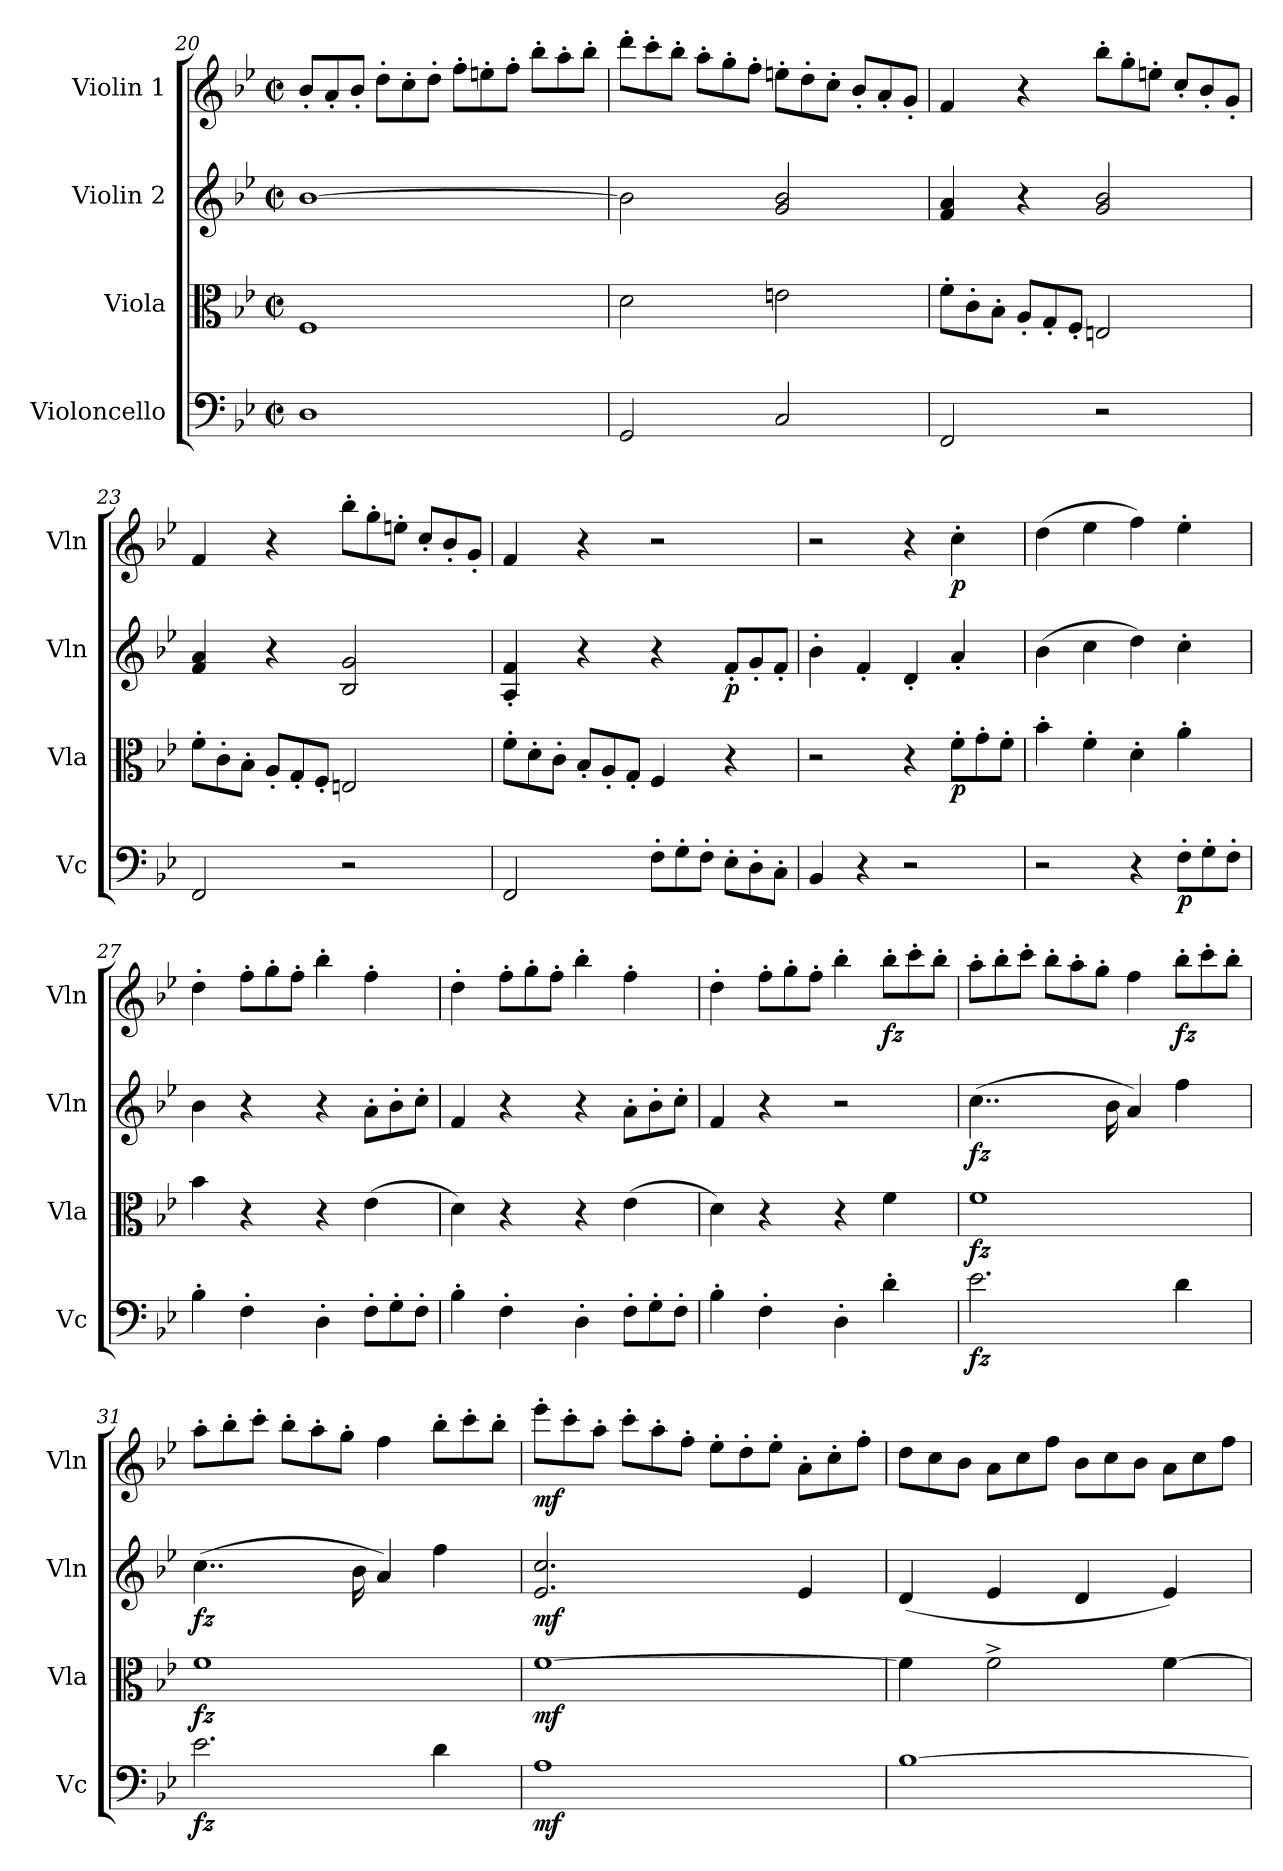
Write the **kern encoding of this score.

**kern	**dynam	**kern	**dynam	**kern	**dynam	**kern	**dynam
*part4	*part4	*part3	*part3	*part2	*part2	*part1	*part1
*staff4	*staff4	*staff3	*staff3	*staff2	*staff2	*staff1	*staff1
*I"Violoncello	*	*I"Viola	*	*I"Violin 2	*	*I"Violin 1	*
*I'Vc	*	*I'Vla	*	*I'Vln	*	*I'Vln	*
!!LO:LB:g=z
*clefF4	*	*clefC3	*	*clefG2	*	*clefG2	*
*k[b-e-]	*	*k[b-e-]	*	*k[b-e-]	*	*k[b-e-]	*
*M2/2	*	*M2/2	*	*M2/2	*	*M2/2	*
*met(c|)	*	*met(c|)	*	*met(c|)	*	*met(c|)	*
*	*	*	*	*	*	*Xtuplet	*
=20	=20	=20	=20	=20	=20	=20	=20
1D	.	1F	.	[1b-	.	12b-'/L	.
.	.	.	.	.	.	12a'/	.
.	.	.	.	.	.	12b-'/J	.
.	.	.	.	.	.	12dd'\L	.
.	.	.	.	.	.	12cc'\	.
.	.	.	.	.	.	12dd'\J	.
.	.	.	.	.	.	12ff'\L	.
.	.	.	.	.	.	12een'\	.
.	.	.	.	.	.	12ff'\J	.
.	.	.	.	.	.	12bb-'\L	.
.	.	.	.	.	.	12aa'\	.
.	.	.	.	.	.	12bb-'\J	.
!!LO:PB:g=z
=21	=21	=21	=21	=21	=21	=21	=21
2GG/	.	2d\	.	2b-\]	.	12ddd'\L	.
.	.	.	.	.	.	12ccc'\	.
.	.	.	.	.	.	12bb-'\J	.
.	.	.	.	.	.	12aa'\L	.
.	.	.	.	.	.	12gg'\	.
.	.	.	.	.	.	12ff'\J	.
2C/	.	2en\	.	2g/ 2b-/	.	12een'\L	.
.	.	.	.	.	.	12dd'\	.
.	.	.	.	.	.	12cc'\J	.
.	.	.	.	.	.	12b-'/L	.
.	.	.	.	.	.	12a'/	.
.	.	.	.	.	.	12g'/J	.
=22	=22	=22	=22	=22	=22	=22	=22
*	*	*Xtuplet	*	*	*	*	*
2FF/	.	12f'\L	.	4f/ 4a/	.	4f/	.
.	.	12c'\	.	.	.	.	.
.	.	12B-'\J	.	.	.	.	.
.	.	12A'/L	.	4r	.	4r	.
.	.	12G'/	.	.	.	.	.
.	.	12F'/J	.	.	.	.	.
2r	.	2En/	.	2g/ 2b-/	.	12bb-'\L	.
.	.	.	.	.	.	12gg'\	.
.	.	.	.	.	.	12een'\J	.
.	.	.	.	.	.	12cc'/L	.
.	.	.	.	.	.	12b-'/	.
.	.	.	.	.	.	12g'/J	.
=23	=23	=23	=23	=23	=23	=23	=23
2FF/	.	12f'\L	.	4f/ 4a/	.	4f/	.
.	.	12c'\	.	.	.	.	.
.	.	12B-'\J	.	.	.	.	.
.	.	12A'/L	.	4r	.	4r	.
.	.	12G'/	.	.	.	.	.
.	.	12F'/J	.	.	.	.	.
2r	.	2En/	.	2B-/ 2g/	.	12bb-'\L	.
.	.	.	.	.	.	12gg'\	.
.	.	.	.	.	.	12een'\J	.
.	.	.	.	.	.	12cc'/L	.
.	.	.	.	.	.	12b-'/	.
.	.	.	.	.	.	12g'/J	.
!!LO:LB:g=z
=24	=24	=24	=24	=24	=24	=24	=24
2FF/	.	12f'\L	.	4A/' 4f/'	.	4f/	.
.	.	12d'\	.	.	.	.	.
.	.	12c'\J	.	.	.	.	.
.	.	12B-'/L	.	4r	.	4r	.
.	.	12A'/	.	.	.	.	.
.	.	12G'/J	.	.	.	.	.
*Xtuplet	*	*	*	*	*	*	*
12F'\L	.	4F/	.	4r	.	2r	.
12G'\	.	.	.	.	.	.	.
12F'\J	.	.	.	.	.	.	.
*	*	*	*	*Xtuplet	*	*	*
!	!	!	!	!	!LO:DY:b	!	!
12E-'\L	.	4r	.	12f'/L	p	.	.
12D'\	.	.	.	12g'/	.	.	.
12C'\J	.	.	.	12f'/J	.	.	.
!!LO:LB:g=z
=25	=25	=25	=25	=25	=25	=25	=25
4BB-/	.	2r	.	4b-'\	.	2r	.
4r	.	.	.	4f'/	.	.	.
2r	.	4r	.	4d'/	.	4r	.
!	!	!	!LO:DY:b	!	!	!	!LO:DY:b
.	.	12f'\L	p	4a'/	.	4cc'\	p
.	.	12g'\	.	.	.	.	.
.	.	12f'\J	.	.	.	.	.
=26	=26	=26	=26	=26	=26	=26	=26
2r	.	4b-'\	.	(4b-\	.	(4dd\	.
.	.	4f'\	.	4cc\	.	4ee-\	.
4r	.	4d'\	.	4dd\)	.	4ff\)	.
!	!LO:DY:b	!	!	!	!	!	!
12F'\L	p	4a'\	.	4cc'\	.	4ee-'\	.
12G'\	.	.	.	.	.	.	.
12F'\J	.	.	.	.	.	.	.
=27	=27	=27	=27	=27	=27	=27	=27
4B-'\	.	4b-\	.	4b-\	.	4dd'\	.
4F'\	.	4r	.	4r	.	12ff'\L	.
.	.	.	.	.	.	12gg'\	.
.	.	.	.	.	.	12ff'\J	.
4D'\	.	4r	.	4r	.	4bb-'\	.
12F'\L	.	(4e-\	.	12a'\L	.	4ff'\	.
12G'\	.	.	.	12b-'\	.	.	.
12F'\J	.	.	.	12cc'\J	.	.	.
=28	=28	=28	=28	=28	=28	=28	=28
4B-'\	.	4d\)	.	4f/	.	4dd'\	.
4F'\	.	4r	.	4r	.	12ff'\L	.
.	.	.	.	.	.	12gg'\	.
.	.	.	.	.	.	12ff'\J	.
4D'\	.	4r	.	4r	.	4bb-'\	.
12F'\L	.	(4e-\	.	12a'\L	.	4ff'\	.
12G'\	.	.	.	12b-'\	.	.	.
12F'\J	.	.	.	12cc'\J	.	.	.
=29	=29	=29	=29	=29	=29	=29	=29
4B-'\	.	4d\)	.	4f/	.	4dd'\	.
4F'\	.	4r	.	4r	.	12ff'\L	.
.	.	.	.	.	.	12gg'\	.
.	.	.	.	.	.	12ff'\J	.
4D'\	.	4r	.	2r	.	4bb-'\	.
!	!	!	!	!	!	!	!LO:DY:b
4d'\	.	4f\	.	.	.	12bb-'\L	fz
.	.	.	.	.	.	12ccc'\	.
.	.	.	.	.	.	12bb-'\J	.
!!LO:LB:g=z
=30	=30	=30	=30	=30	=30	=30	=30
!	!LO:DY:b	!	!LO:DY:b	!	!LO:DY:b	!	!
2.e-\	fz	1f	fz	(4..cc\	fz	12aa'\L	.
.	.	.	.	.	.	12bb-'\	.
.	.	.	.	.	.	12ccc'\J	.
.	.	.	.	.	.	12bb-'\L	.
.	.	.	.	.	.	12aa'\	.
.	.	.	.	.	.	12gg'\J	.
.	.	.	.	16b-\	.	.	.
.	.	.	.	4a/)	.	4ff\	.
!	!	!	!	!	!	!	!LO:DY:b
4d\	.	.	.	4ff\	.	12bb-'\L	fz
.	.	.	.	.	.	12ccc'\	.
.	.	.	.	.	.	12bb-'\J	.
=31	=31	=31	=31	=31	=31	=31	=31
!	!LO:DY:b	!	!LO:DY:b	!	!LO:DY:b	!	!
2.e-\	fz	1f	fz	(4..cc\	fz	12aa'\L	.
.	.	.	.	.	.	12bb-'\	.
.	.	.	.	.	.	12ccc'\J	.
.	.	.	.	.	.	12bb-'\L	.
.	.	.	.	.	.	12aa'\	.
.	.	.	.	.	.	12gg'\J	.
.	.	.	.	16b-\	.	.	.
.	.	.	.	4a/)	.	4ff\	.
4d\	.	.	.	4ff\	.	12bb-'\L	.
.	.	.	.	.	.	12ccc'\	.
.	.	.	.	.	.	12bb-'\J	.
=32	=32	=32	=32	=32	=32	=32	=32
!	!LO:DY:b	!	!LO:DY:b	!	!LO:DY:b	!	!LO:DY:b
1A	mf	[1f	mf	2.e-/ 2.cc/	mf	12eee-'\L	mf
.	.	.	.	.	.	12ccc'\	.
.	.	.	.	.	.	12aa'\J	.
.	.	.	.	.	.	12ccc'\L	.
.	.	.	.	.	.	12aa'\	.
.	.	.	.	.	.	12ff'\J	.
.	.	.	.	.	.	12ee-'\L	.
.	.	.	.	.	.	12dd'\	.
.	.	.	.	.	.	12ee-'\J	.
.	.	.	.	4e-/	.	12a'\L	.
.	.	.	.	.	.	12cc'\	.
.	.	.	.	.	.	12ff'\J	.
!!LO:LB:g=z
=33	=33	=33	=33	=33	=33	=33	=33
[1B-	.	4f\]	.	(4d/	.	12dd\L	.
.	.	.	.	.	.	12cc\	.
.	.	.	.	.	.	12b-\J	.
.	.	2f^\	.	4e-/	.	12a\L	.
.	.	.	.	.	.	12cc\	.
.	.	.	.	.	.	12ff\J	.
.	.	.	.	4d/	.	12b-\L	.
.	.	.	.	.	.	12cc\	.
.	.	.	.	.	.	12b-\J	.
.	.	[4f\	.	4e-/)	.	12a\L	.
.	.	.	.	.	.	12cc\	.
.	.	.	.	.	.	12ff\J	.
=	=	=	=	=	=	=	=
*-	*-	*-	*-	*-	*-	*-	*-
